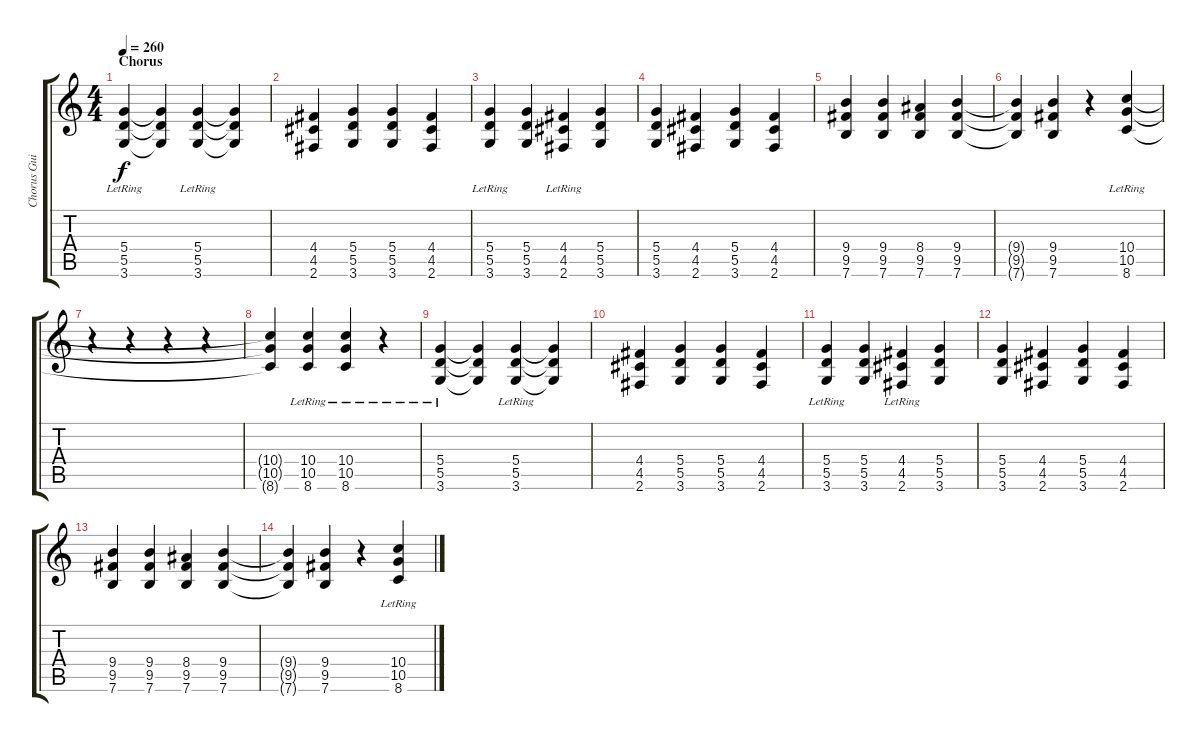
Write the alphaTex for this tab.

\track ("Chorus Guitar - Oren Lutenberg" "Chorus Gui") {instrument acousticguitarsteel}
\staff {score tabs}
\tuning (E4 B3 G3 D3 A2 E2) {hide}
\ts (4 4)
\section ("" "Chorus")
\tempo 260
\clef g2
\ks c
(5.4{lr} 5.5{lr} 3.6{lr}).4{dy f} (5.4{t} 5.5{t} 3.6{t}).4 (5.4{lr} 5.5{lr} 3.6{lr}).4 (5.4{t} 5.5{t} 3.6{t}).4 |
(4.4 4.5 2.6).4 (5.4 5.5 3.6).4 (5.4 5.5 3.6).4 (4.4 4.5 2.6).4 |
(5.4{lr} 5.5{lr} 3.6{lr}).4 (5.4 5.5 3.6).4 (4.4{lr} 4.5{lr} 2.6{lr}).4 (5.4 5.5 3.6).4 |
(5.4 5.5 3.6).4 (4.4 4.5 2.6).4 (5.4 5.5 3.6).4 (4.4 4.5 2.6).4 |
(9.4 9.5 7.6).4 (9.4 9.5 7.6).4 (8.4 9.5 7.6).4 (9.4 9.5 7.6).4 |
(9.4{t} 9.5{t} 7.6{t}).4 (9.4 9.5 7.6).4 r.4 (10.4{lr} 10.5{lr} 8.6{lr}).4 |
r.4 r.4 r.4 r.4 |
(10.4{t} 10.5{t} 8.6{t}).4 (10.4{lr} 10.5{lr} 8.6{lr}).4 (10.4{lr} 10.5{lr} 8.6{lr}).4 r.4 |
(5.4{lr} 5.5{lr} 3.6{lr}).4 (5.4{t} 5.5{t} 3.6{t}).4 (5.4{lr} 5.5{lr} 3.6{lr}).4 (5.4{t} 5.5{t} 3.6{t}).4 |
(4.4 4.5 2.6).4 (5.4 5.5 3.6).4 (5.4 5.5 3.6).4 (4.4 4.5 2.6).4 |
(5.4{lr} 5.5{lr} 3.6{lr}).4 (5.4 5.5 3.6).4 (4.4{lr} 4.5{lr} 2.6{lr}).4 (5.4 5.5 3.6).4 |
(5.4 5.5 3.6).4 (4.4 4.5 2.6).4 (5.4 5.5 3.6).4 (4.4 4.5 2.6).4 |
(9.4 9.5 7.6).4 (9.4 9.5 7.6).4 (8.4 9.5 7.6).4 (9.4 9.5 7.6).4 |
(9.4{t} 9.5{t} 7.6{t}).4 (9.4 9.5 7.6).4 r.4 (10.4{lr} 10.5{lr} 8.6{lr}).4
